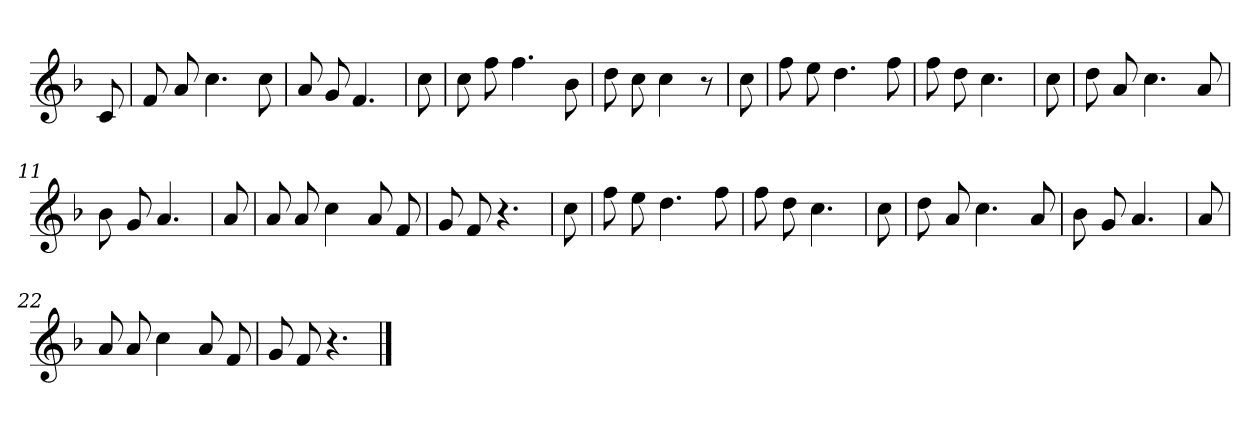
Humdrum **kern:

**kern
*part1
*staff1
*clefG2
*k[b-]
*F:
=
8c
=1
8f
8a
4.cc
8cc
=2
8a
8g
4.f
=3
8cc
=4
8cc
8ff
4.ff
8b-
=5
8dd
8cc
4cc
8r
=6
8cc
=7
8ff
8ee
4.dd
8ff
=8
8ff
8dd
4.cc
=9
8cc
=10
8dd
8a
4.cc
8a
=11
8b-
8g
4.a
=12
8a
=13
8a
8a
4cc
8a
8f
=14
8g
8f
4.r
=15
8cc
=16
8ff
8ee
4.dd
8ff
=17
8ff
8dd
4.cc
=18
8cc
=19
8dd
8a
4.cc
8a
=20
8b-
8g
4.a
=21
8a
=22
8a
8a
4cc
8a
8f
=23
8g
8f
4.r
==
*-
